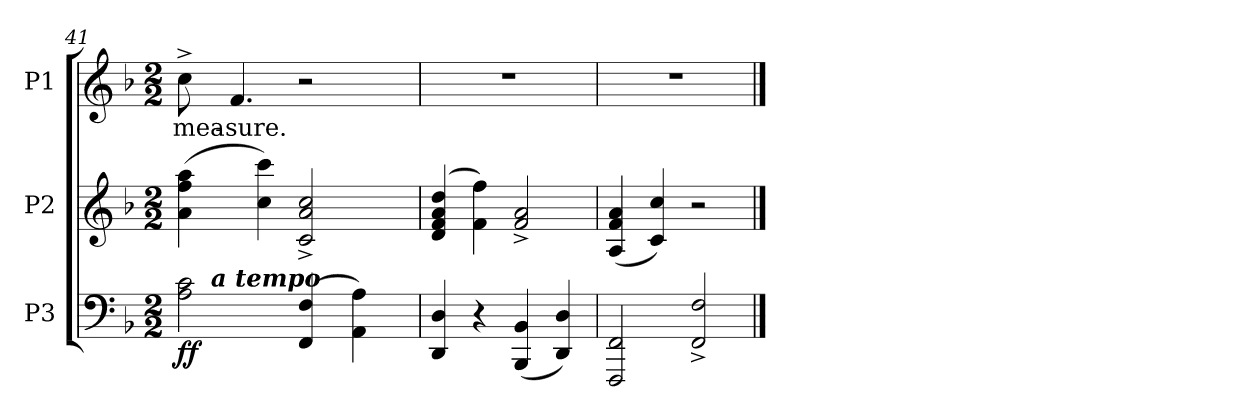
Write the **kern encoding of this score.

**kern	**dynam	**kern	**kern	**text
*part3	*part3	*part2	*part1	*part1
*staff3	*staff3	*staff2	*staff1	*staff1
*I"P3	*	*I"P2	*I"P1	*
*clefF4	*	*clefG2	*clefG2	*
*k[b-]	*	*k[b-]	*k[b-]	*
*F:	*	*F:	*F:	*
*M2/2	*	*M2/2	*M2/2	*
=41	=41	=41	=41	=41
!	!	!	!	!LO:LY:b:color=#000000
*^	*	*	*	*
2Ai\ 2ci	16ryy	ff	(4ai\ 4ffi 4aai	8cc^i\	mea-
.	128...ryy	.	.	.	.
!	!LO:TX:a:Bi:t=a tempo	!	!	!	!
.	2ryy	.	.	.	.
!	!	!	!	!	!LO:LY:b:color=#000000
.	.	.	.	4.fi/	-sure.
.	.	.	4cci\ 4ccci)	.	.
(4FFi/ 4Fi	.	.	2ci/^ 2ai^ 2cci^	2r	.
.	4ryy	.	.	.	.
4AAi\ 4Ai)	.	.	.	.	.
.	8ryy	.	.	.	.
.	32ryy	.	.	.	.
.	64ryy	.	.	.	.
.	1024ryy	.	.	.	.
*v	*v	*	*	*	*
=42	=42	=42	=42	=42
4DDi/ 4Di	.	(4di/ 4fi 4ai 4ddi	1r	.
4r	.	4fi\ 4ffi)	.	.
(4BBB-i/ 4BB-i	.	2fi/^ 2ai^	.	.
4DDi/ 4Di)	.	.	.	.
=43	=43	=43	=43	=43
2FFFi/ 2FFi	.	(4Ai/ 4fi 4ai	1r	.
.	.	4ci/ 4cci)	.	.
2FFi/^ 2Fi^	.	2r	.	.
==	==	==	==	==
*-	*-	*-	*-	*-
